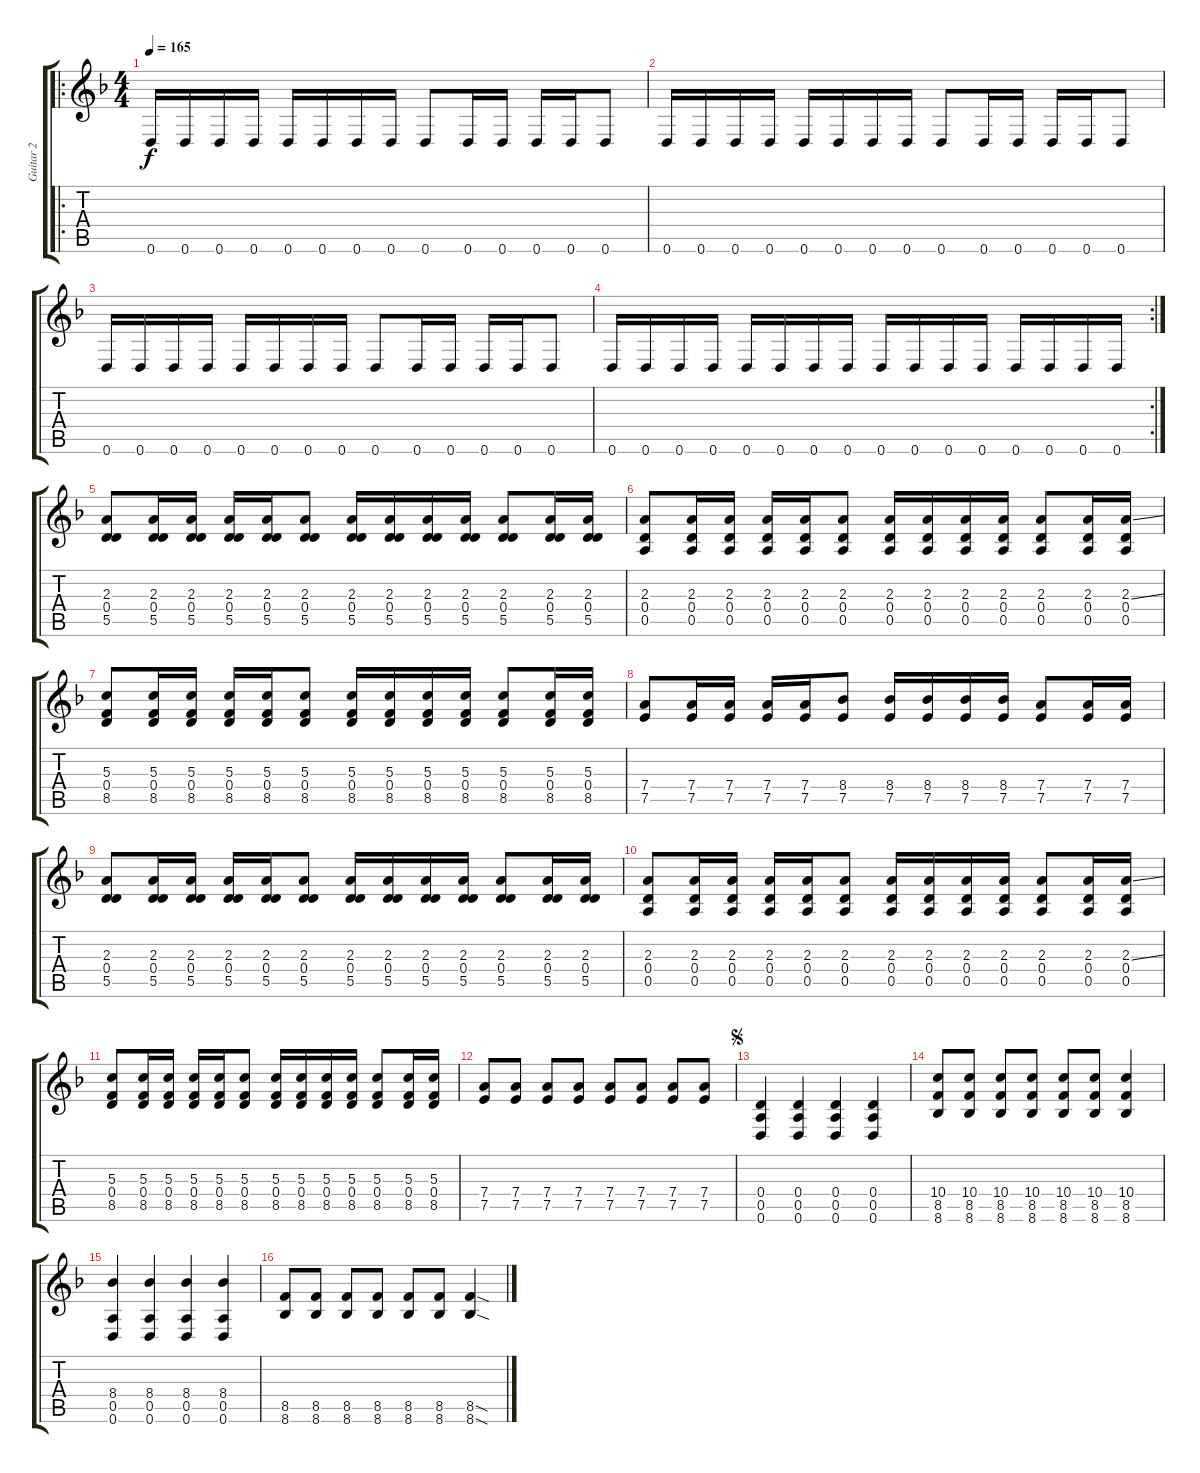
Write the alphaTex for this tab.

\track ("Guitar 2" "Guitar 2") {instrument electricguitarjazz}
\staff {score tabs}
\tuning (E4 B3 G3 D3 A2 D2) {hide}
\ro
\ts (4 4)
\tempo 165
\clef g2
\ks f
0.6.16{dy f instrument electricguitarjazz} 0.6.16 0.6.16 0.6.16 0.6.16 0.6.16 0.6.16 0.6.16 0.6.8 0.6.16 0.6.16 0.6.16 0.6.16 0.6.8 |
0.6.16 0.6.16 0.6.16 0.6.16 0.6.16 0.6.16 0.6.16 0.6.16 0.6.8 0.6.16 0.6.16 0.6.16 0.6.16 0.6.8 |
0.6.16 0.6.16 0.6.16 0.6.16 0.6.16 0.6.16 0.6.16 0.6.16 0.6.8 0.6.16 0.6.16 0.6.16 0.6.16 0.6.8 |
\rc 2
0.6.16 0.6.16 0.6.16 0.6.16 0.6.16 0.6.16 0.6.16 0.6.16 0.6.16 0.6.16 0.6.16 0.6.16 0.6.16 0.6.16 0.6.16 0.6.16 |
(2.3 0.4 5.5).8 (2.3 0.4 5.5).16 (2.3 0.4 5.5).16 (2.3 0.4 5.5).16 (2.3 0.4 5.5).16 (2.3 0.4 5.5).8 (2.3 0.4 5.5).16 (2.3 0.4 5.5).16 (2.3 0.4 5.5).16 (2.3 0.4 5.5).16 (2.3 0.4 5.5).8 (2.3 0.4 5.5).16 (2.3 0.4 5.5).16 |
(2.3 0.4 0.5).8 (2.3 0.4 0.5).16 (2.3 0.4 0.5).16 (2.3 0.4 0.5).16 (2.3 0.4 0.5).16 (2.3 0.4 0.5).8 (2.3 0.4 0.5).16 (2.3 0.4 0.5).16 (2.3 0.4 0.5).16 (2.3 0.4 0.5).16 (2.3 0.4 0.5).8 (2.3 0.4 0.5).16 (2.3{ss} 0.4 0.5).16 |
(5.3 0.4 8.5).8 (5.3 0.4 8.5).16 (5.3 0.4 8.5).16 (5.3 0.4 8.5).16 (5.3 0.4 8.5).16 (5.3 0.4 8.5).8 (5.3 0.4 8.5).16 (5.3 0.4 8.5).16 (5.3 0.4 8.5).16 (5.3 0.4 8.5).16 (5.3 0.4 8.5).8 (5.3 0.4 8.5).16 (5.3 0.4 8.5).16 |
(7.4 7.5).8 (7.4 7.5).16 (7.4 7.5).16 (7.4 7.5).16 (7.4 7.5).16 (8.4 7.5).8 (8.4 7.5).16 (8.4 7.5).16 (8.4 7.5).16 (8.4 7.5).16 (7.4 7.5).8 (7.4 7.5).16 (7.4 7.5).16 |
(2.3 0.4 5.5).8 (2.3 0.4 5.5).16 (2.3 0.4 5.5).16 (2.3 0.4 5.5).16 (2.3 0.4 5.5).16 (2.3 0.4 5.5).8 (2.3 0.4 5.5).16 (2.3 0.4 5.5).16 (2.3 0.4 5.5).16 (2.3 0.4 5.5).16 (2.3 0.4 5.5).8 (2.3 0.4 5.5).16 (2.3 0.4 5.5).16 |
(2.3 0.4 0.5).8 (2.3 0.4 0.5).16 (2.3 0.4 0.5).16 (2.3 0.4 0.5).16 (2.3 0.4 0.5).16 (2.3 0.4 0.5).8 (2.3 0.4 0.5).16 (2.3 0.4 0.5).16 (2.3 0.4 0.5).16 (2.3 0.4 0.5).16 (2.3 0.4 0.5).8 (2.3 0.4 0.5).16 (2.3{ss} 0.4 0.5).16 |
(5.3 0.4 8.5).8 (5.3 0.4 8.5).16 (5.3 0.4 8.5).16 (5.3 0.4 8.5).16 (5.3 0.4 8.5).16 (5.3 0.4 8.5).8 (5.3 0.4 8.5).16 (5.3 0.4 8.5).16 (5.3 0.4 8.5).16 (5.3 0.4 8.5).16 (5.3 0.4 8.5).8 (5.3 0.4 8.5).16 (5.3 0.4 8.5).16 |
(7.4 7.5).8 (7.4 7.5).8 (7.4 7.5).8 (7.4 7.5).8 (7.4 7.5).8 (7.4 7.5).8 (7.4 7.5).8 (7.4 7.5).8 |
\jump segno
(0.4 0.5 0.6).4{instrument overdrivenguitar} (0.4 0.5 0.6).4 (0.4 0.5 0.6).4 (0.4 0.5 0.6).4 |
(10.4 8.5 8.6).8 (10.4 8.5 8.6).8 (10.4 8.5 8.6).8 (10.4 8.5 8.6).8 (10.4 8.5 8.6).8 (10.4 8.5 8.6).8 (10.4 8.5 8.6).4 |
(8.4 0.5 0.6).4 (8.4 0.5 0.6).4 (8.4 0.5 0.6).4 (8.4 0.5 0.6).4 |
(8.5 8.6).8 (8.5 8.6).8 (8.5 8.6).8 (8.5 8.6).8 (8.5 8.6).8 (8.5 8.6).8 (8.5{sod} 8.6{sod}).4
